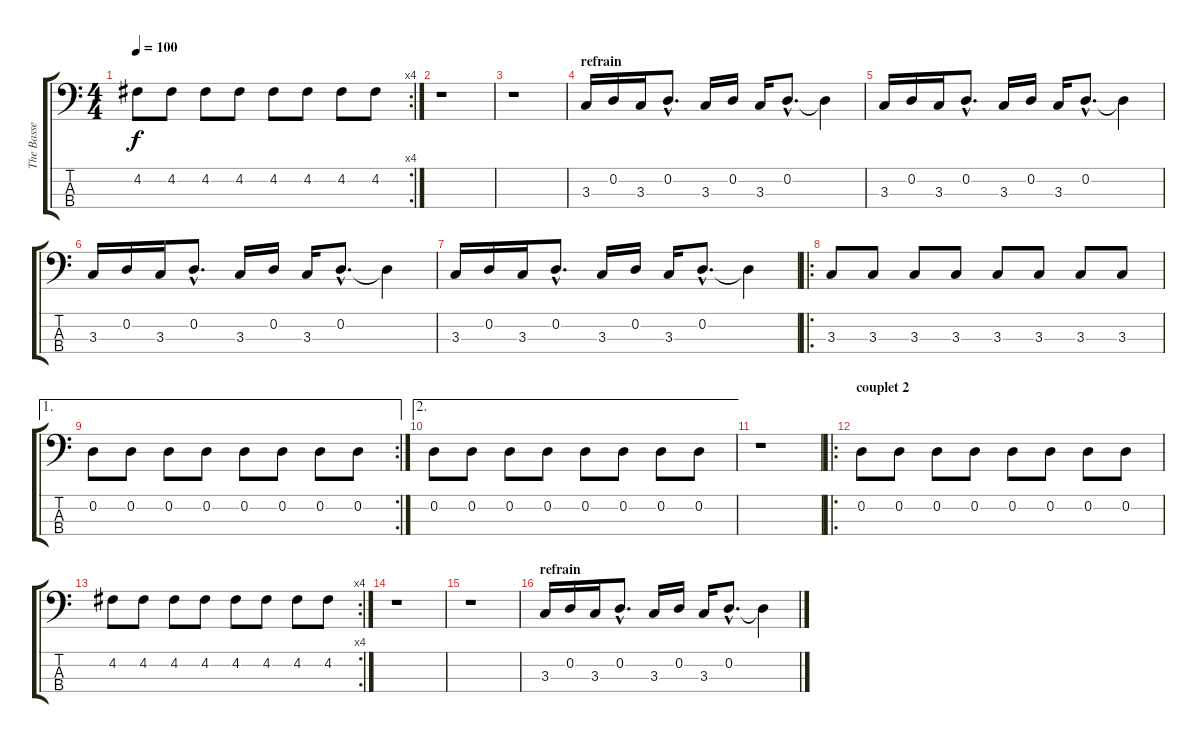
\track ("The Basse" "The Basse") {instrument electricbassfinger}
\staff {score tabs}
\tuning (G2 D2 A1 D1) {hide}
\rc 4
\ts (4 4)
\tempo 100
\clef f4
\ks c
4.2.8{dy f} 4.2.8 4.2.8 4.2.8 4.2.8 4.2.8 4.2.8 4.2.8 |
r.1 |
r.1 |
\section ("" "refrain")
3.3.16 0.2.16 3.3.16 0.2{hac}.8{d} 3.3.16 0.2.16 3.3.16 0.2{hac}.8{d} 0.2{t}.4 |
3.3.16 0.2.16 3.3.16 0.2{hac}.8{d} 3.3.16 0.2.16 3.3.16 0.2{hac}.8{d} 0.2{t}.4 |
3.3.16 0.2.16 3.3.16 0.2{hac}.8{d} 3.3.16 0.2.16 3.3.16 0.2{hac}.8{d} 0.2{t}.4 |
3.3.16 0.2.16 3.3.16 0.2{hac}.8{d} 3.3.16 0.2.16 3.3.16 0.2{hac}.8{d} 0.2{t}.4 |
\ro
3.3.8 3.3.8 3.3.8 3.3.8 3.3.8 3.3.8 3.3.8 3.3.8 |
\ae 1
\rc 2
0.2.8 0.2.8 0.2.8 0.2.8 0.2.8 0.2.8 0.2.8 0.2.8 |
\ae 2
0.2.8 0.2.8 0.2.8 0.2.8 0.2.8 0.2.8 0.2.8 0.2.8 |
r.1 |
\ro
\section ("" "couplet 2")
0.2.8{volume 9} 0.2.8 0.2.8 0.2.8 0.2.8 0.2.8 0.2.8 0.2.8 |
\rc 4
4.2.8 4.2.8 4.2.8 4.2.8 4.2.8 4.2.8 4.2.8 4.2.8 |
r.1 |
r.1 |
\section ("" "refrain")
3.3.16 0.2.16 3.3.16 0.2{hac}.8{d} 3.3.16 0.2.16 3.3.16 0.2{hac}.8{d} 0.2{t}.4
